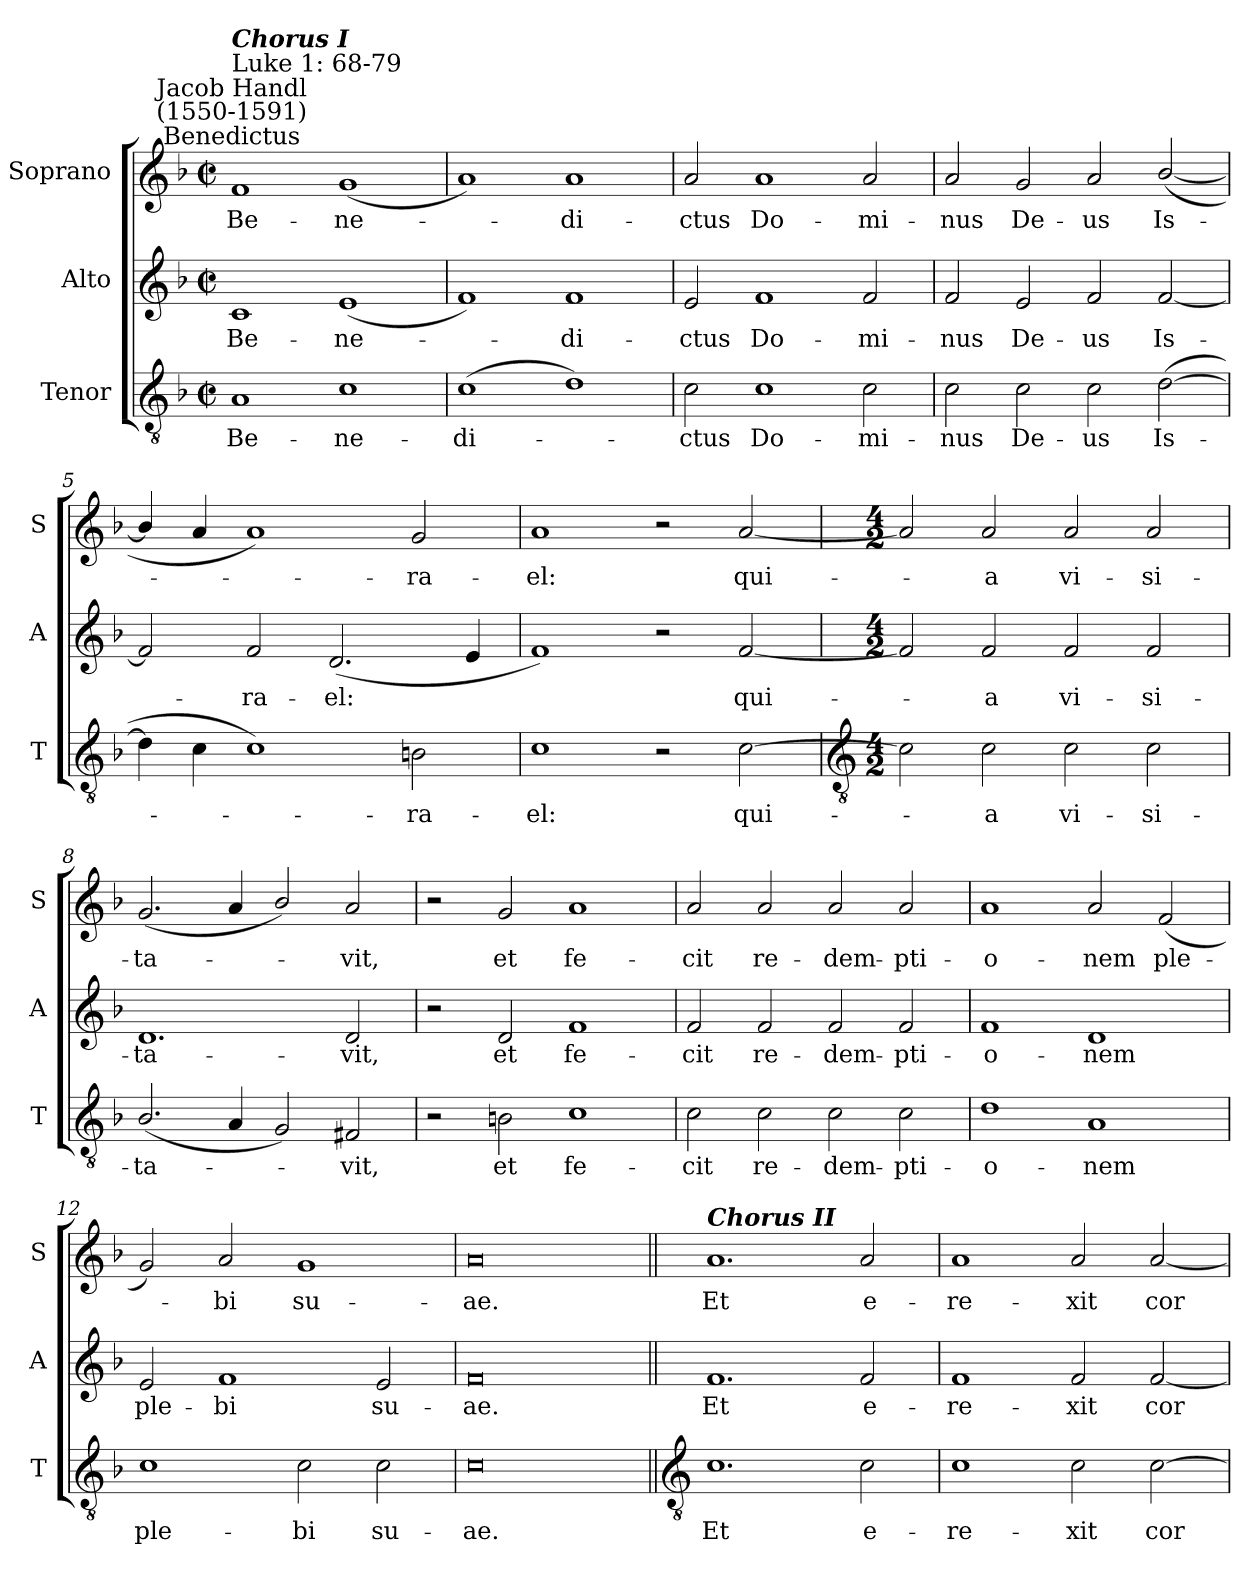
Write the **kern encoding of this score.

**kern	**text	**kern	**text	**kern	**text
*part3	*part3	*part2	*part2	*part1	*part1
*staff3	*staff3	*staff2	*staff2	*staff1	*staff1
*I"Tenor	*	*I"Alto	*	*I"Soprano	*
*I'T	*	*I'A	*	*I'S	*
*clefGv2	*	*clefG2	*	*clefG2	*
*k[b-]	*	*k[b-]	*	*k[b-]	*
*F:	*	*F:	*	*F:	*
*M4/2	*	*M4/2	*	*M4/2	*
*met(c|)	*	*met(c|)	*	*met(c|)	*
=1	=1	=1	=1	=1	=1
!	!	!	!	!LO:TX:a:cj:t=Benedictus	!
!	!	!	!	!LO:TX:a:cj:t=Jacob Handl\n(1550-1591)	!
!	!	!	!	!LO:TX:a:t=Luke 1&colon; 68-79	!
!	!	!	!	!LO:TX:a:Bi:t=Chorus I	!
!	!LO:LY:b	!	!LO:LY:b	!	!LO:LY:b
1A	Be-	1c	Be-	1f	Be-
!	!LO:LY:b	!	!LO:LY:b	!	!LO:LY:b
1c	-ne-	(<1e	-ne-	(<1g	-ne-
=2	=2	=2	=2	=2	=2
!	!LO:LY:b	!	!	!	!
(>1c	-di-	1f)	.	1a)	.
!	!	!	!LO:LY:b	!	!LO:LY:b
1d)	.	1f	di-	1a	di-
=3	=3	=3	=3	=3	=3
!	!LO:LY:b	!	!LO:LY:b	!	!LO:LY:b
2c	ctus	2e	-ctus	2a	-ctus
!	!LO:LY:b	!	!LO:LY:b	!	!LO:LY:b
1c	Do-	1f	Do-	1a	Do-
!	!LO:LY:b	!	!LO:LY:b	!	!LO:LY:b
2c	-mi-	2f	-mi-	2a	-mi-
=4	=4	=4	=4	=4	=4
!	!LO:LY:b	!	!LO:LY:b	!	!LO:LY:b
2c	-nus	2f	-nus	2a	-nus
!	!LO:LY:b	!	!LO:LY:b	!	!LO:LY:b
2c	De-	2e	De-	2g	De-
!	!LO:LY:b	!	!LO:LY:b	!	!LO:LY:b
2c	-us	2f	-us	2a	-us
!	!LO:LY:b	!	!LO:LY:b	!	!LO:LY:b
(>[2d	Is-	[2f	Is-	(<[2b-/	Is-
=5	=5	=5	=5	=5	=5
4d]	.	2f]	.	4b-/]	.
4c	.	.	.	4a	.
!	!	!	!LO:LY:b	!	!
1c)	.	2f	ra-	1a)	.
!	!	!	!LO:LY:b	!	!
.	.	(<2.d	-el:	.	.
!	!LO:LY:b	!	!	!	!LO:LY:b
2Bn	ra-	.	.	2g	ra-
.	.	4e	.	.	.
=6	=6	=6	=6	=6	=6
!	!LO:LY:b	!	!	!	!LO:LY:b
1c	-el:	1f)	.	1a	-el:
2r	.	2r	.	2r	.
!	!LO:LY:b	!	!LO:LY:b	!	!LO:LY:b
[2c	qui-	[2f	qui-	[2a	qui-
!!LO:LB:g=z
=7	=7	=7	=7	=7	=7
*clefGv2	*	*	*	*	*
*M4/2	*	*M4/2	*	*M4/2	*
2c]	.	2f]	.	2a]	.
!	!LO:LY:b	!	!LO:LY:b	!	!LO:LY:b
2c	a	2f	a	2a	a
!	!LO:LY:b	!	!LO:LY:b	!	!LO:LY:b
2c	vi-	2f	vi-	2a	vi-
!	!LO:LY:b	!	!LO:LY:b	!	!LO:LY:b
2c	-si-	2f	-si-	2a	-si-
=8	=8	=8	=8	=8	=8
!	!LO:LY:b	!	!LO:LY:b	!	!LO:LY:b
(<2.B-/	-ta-	1.d	-ta-	(<2.g	-ta-
4A	.	.	.	4a	.
2G)	.	.	.	2b-/)	.
!	!LO:LY:b	!	!LO:LY:b	!	!LO:LY:b
2F#X	vit,	2d	-vit,	2a	vit,
=9	=9	=9	=9	=9	=9
2r	.	2r	.	2r	.
!	!LO:LY:b	!	!LO:LY:b	!	!LO:LY:b
2Bn	et	2d	et	2g	et
!	!LO:LY:b	!	!LO:LY:b	!	!LO:LY:b
1c	fe-	1f	fe-	1a	fe-
=10	=10	=10	=10	=10	=10
!	!LO:LY:b	!	!LO:LY:b	!	!LO:LY:b
2c	-cit	2f	-cit	2a	-cit
!	!LO:LY:b	!	!LO:LY:b	!	!LO:LY:b
2c	re-	2f	re-	2a	re-
!	!LO:LY:b	!	!LO:LY:b	!	!LO:LY:b
2c	-dem-	2f	-dem-	2a	-dem-
!	!LO:LY:b	!	!LO:LY:b	!	!LO:LY:b
2c	-pti-	2f	-pti-	2a	-pti-
=11	=11	=11	=11	=11	=11
!	!LO:LY:b	!	!LO:LY:b	!	!LO:LY:b
1d	-o-	1f	-o-	1a	-o-
!	!LO:LY:b	!	!LO:LY:b	!	!LO:LY:b
1A	-nem	1d	-nem	2a	-nem
!	!	!	!	!	!LO:LY:b
.	.	.	.	(<2f	ple-
=12	=12	=12	=12	=12	=12
!	!LO:LY:b	!	!LO:LY:b	!	!
1c	ple-	2e	ple-	2g)	.
!	!	!	!LO:LY:b	!	!LO:LY:b
.	.	1f	-bi	2a	bi
!	!LO:LY:b	!	!	!	!LO:LY:b
2c	-bi	.	.	1g	su-
!	!LO:LY:b	!	!LO:LY:b	!	!
2c	su-	2e	su-	.	.
=13	=13	=13	=13	=13	=13
!	!LO:LY:b	!	!LO:LY:b	!	!LO:LY:b
0c	-ae.	0f	-ae.	0a	-ae.
!!LO:LB:g=z
=14||	=14||	=14||	=14||	=14||	=14||
*clefGv2	*	*	*	*	*
!	!	!	!	!LO:TX:a:Bi:t=Chorus II	!
!	!LO:LY:b	!	!LO:LY:b	!	!LO:LY:b
1.c	Et	1.f	Et	1.a	Et
!	!LO:LY:b	!	!LO:LY:b	!	!LO:LY:b
2c	e-	2f	e-	2a	e-
=15	=15	=15	=15	=15	=15
!	!LO:LY:b	!	!LO:LY:b	!	!LO:LY:b
1c	-re-	1f	-re-	1a	-re-
!	!LO:LY:b	!	!LO:LY:b	!	!LO:LY:b
2c	-xit	2f	-xit	2a	-xit
!	!LO:LY:b	!	!LO:LY:b	!	!LO:LY:b
[2c	cor-	[2f	cor-	[2a	cor-
=	=	=	=	=	=
*-	*-	*-	*-	*-	*-
